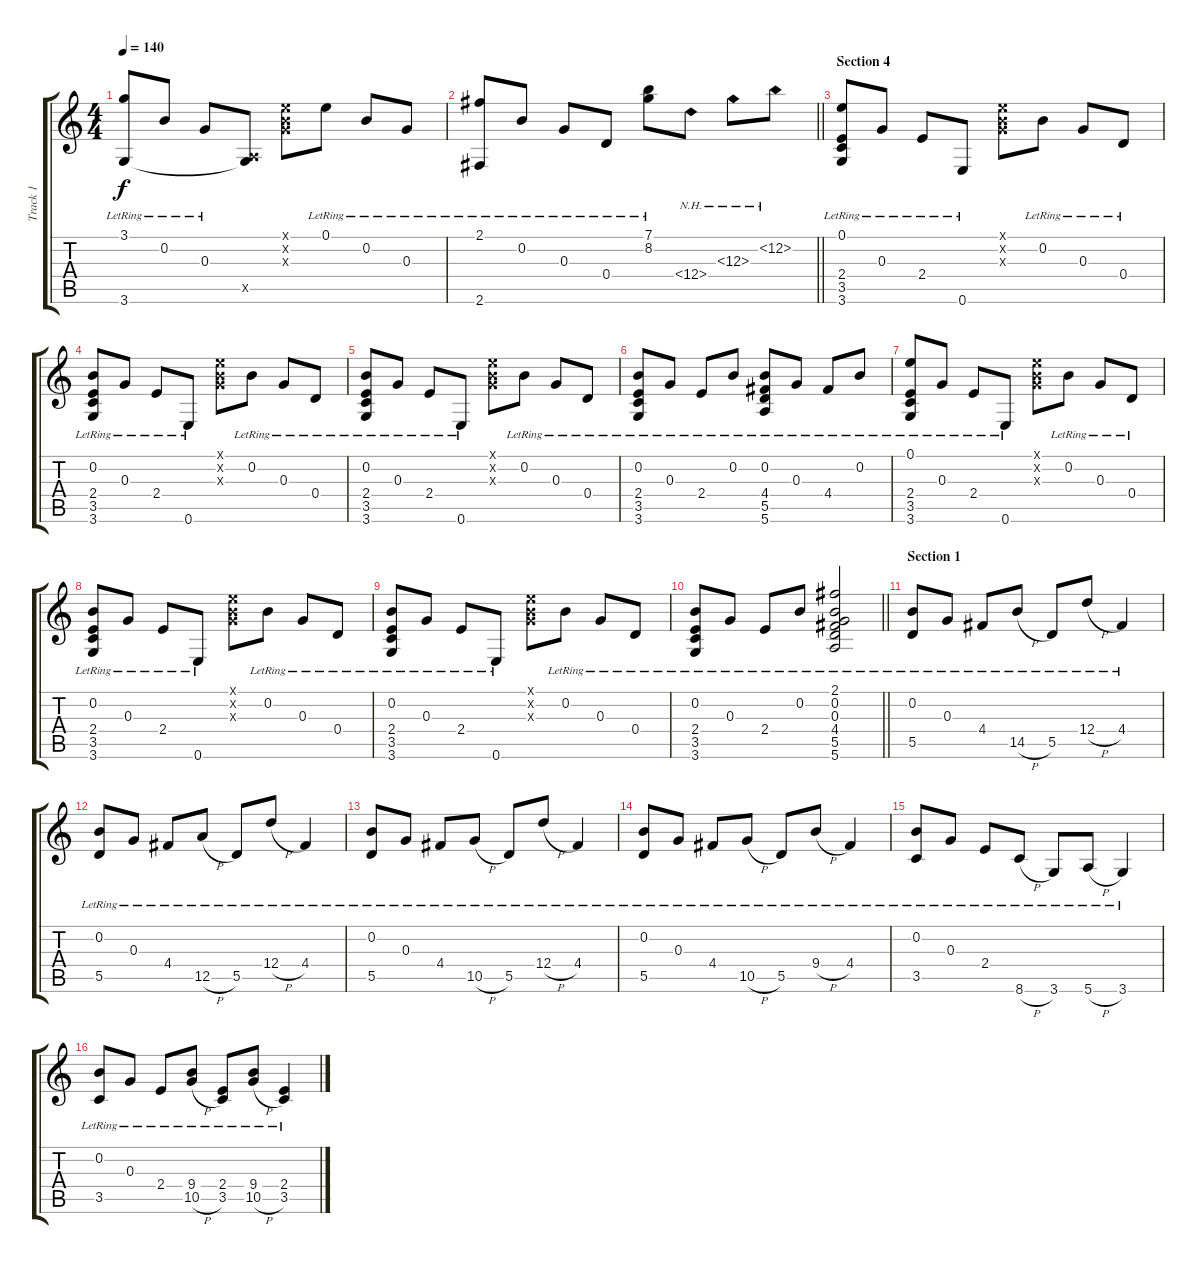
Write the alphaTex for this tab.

\track ("Track 1" "Track 1") {instrument acousticguitarsteel}
\staff {score tabs}
\tuning (E4 B3 G3 D3 A2 E2) {hide}
\ts (4 4)
\tempo 140
\clef g2
\ks c
(3.1{lr} 3.6).8{dy f} 0.2{lr}.8 0.3{lr}.8 (0.5{x} 3.6{t}).8 (0.1{x} 0.2{x} 0.3{x}).8 0.1{lr}.8 0.2{lr}.8 0.3{lr}.8 |
\barLineRight lightlight
(2.1{lr} 2.6).8 0.2{lr}.8 0.3{lr}.8 0.4{lr}.8 (7.1{lr} 8.2{lr}).8 12.4{nh}.8 12.3{nh}.8 12.2{nh}.8 |
\section ("" "Section 4")
(0.1{lr} 2.4{lr} 3.5{lr} 3.6{lr}).8 0.3{lr}.8 2.4{lr}.8 0.6{lr}.8 (0.1{x} 0.2{x} 0.3{x}).8 0.2{lr}.8 0.3{lr}.8 0.4{lr}.8 |
(0.2{lr} 2.4{lr} 3.5{lr} 3.6{lr}).8 0.3{lr}.8 2.4{lr}.8 0.6{lr}.8 (0.1{x} 0.2{x} 0.3{x}).8 0.2{lr}.8 0.3{lr}.8 0.4{lr}.8 |
(0.2{lr} 2.4{lr} 3.5{lr} 3.6{lr}).8 0.3{lr}.8 2.4{lr}.8 0.6{lr}.8 (0.1{x} 0.2{x} 0.3{x}).8 0.2{lr}.8 0.3{lr}.8 0.4{lr}.8 |
(0.2{lr} 2.4{lr} 3.5{lr} 3.6{lr}).8 0.3{lr}.8 2.4{lr}.8 0.2{lr}.8 (0.2{lr} 4.4{lr} 5.5{lr} 5.6{lr}).8 0.3{lr}.8 4.4{lr}.8 0.2{lr}.8 |
(0.1{lr} 2.4{lr} 3.5{lr} 3.6{lr}).8 0.3{lr}.8 2.4{lr}.8 0.6{lr}.8 (0.1{x} 0.2{x} 0.3{x}).8 0.2{lr}.8 0.3{lr}.8 0.4{lr}.8 |
(0.2{lr} 2.4{lr} 3.5{lr} 3.6{lr}).8 0.3{lr}.8 2.4{lr}.8 0.6{lr}.8 (0.1{x} 0.2{x} 0.3{x}).8 0.2{lr}.8 0.3{lr}.8 0.4{lr}.8 |
(0.2{lr} 2.4{lr} 3.5{lr} 3.6{lr}).8 0.3{lr}.8 2.4{lr}.8 0.6{lr}.8 (0.1{x} 0.2{x} 0.3{x}).8 0.2{lr}.8 0.3{lr}.8 0.4{lr}.8 |
\barLineRight lightlight
(0.2{lr} 2.4{lr} 3.5{lr} 3.6{lr}).8 0.3{lr}.8 2.4{lr}.8 0.2{lr}.8 (2.1{lr} 0.2{lr} 0.3{lr} 4.4{lr} 5.5{lr} 5.6{lr}).2 |
\section ("" "Section 1")
(0.2{lr} 5.5{lr}).8 0.3{lr}.8 4.4{lr}.8 14.5{h lr}.8 5.5{lr}.8 12.4{h lr}.8 4.4{lr}.4 |
(0.2{lr} 5.5{lr}).8 0.3{lr}.8 4.4{lr}.8 12.5{h lr}.8 5.5{lr}.8 12.4{h lr}.8 4.4{lr}.4 |
(0.2{lr} 5.5{lr}).8 0.3{lr}.8 4.4{lr}.8 10.5{h lr}.8 5.5{lr}.8 12.4{h lr}.8 4.4{lr}.4 |
(0.2{lr} 5.5{lr}).8 0.3{lr}.8 4.4{lr}.8 10.5{h lr}.8 5.5{lr}.8 9.4{h lr}.8 4.4{lr}.4 |
(0.2{lr} 3.5{lr}).8 0.3{lr}.8 2.4{lr}.8 8.6{h lr}.8 3.6{lr}.8 5.6{h lr}.8 3.6{lr}.4 |
(0.2{lr} 3.5{lr}).8 0.3{lr}.8 2.4{lr}.8 (9.4{lr} 10.5{h lr}).8 (2.4{lr} 3.5{lr}).8 (9.4{lr} 10.5{h lr}).8 (2.4{lr} 3.5{lr}).4
